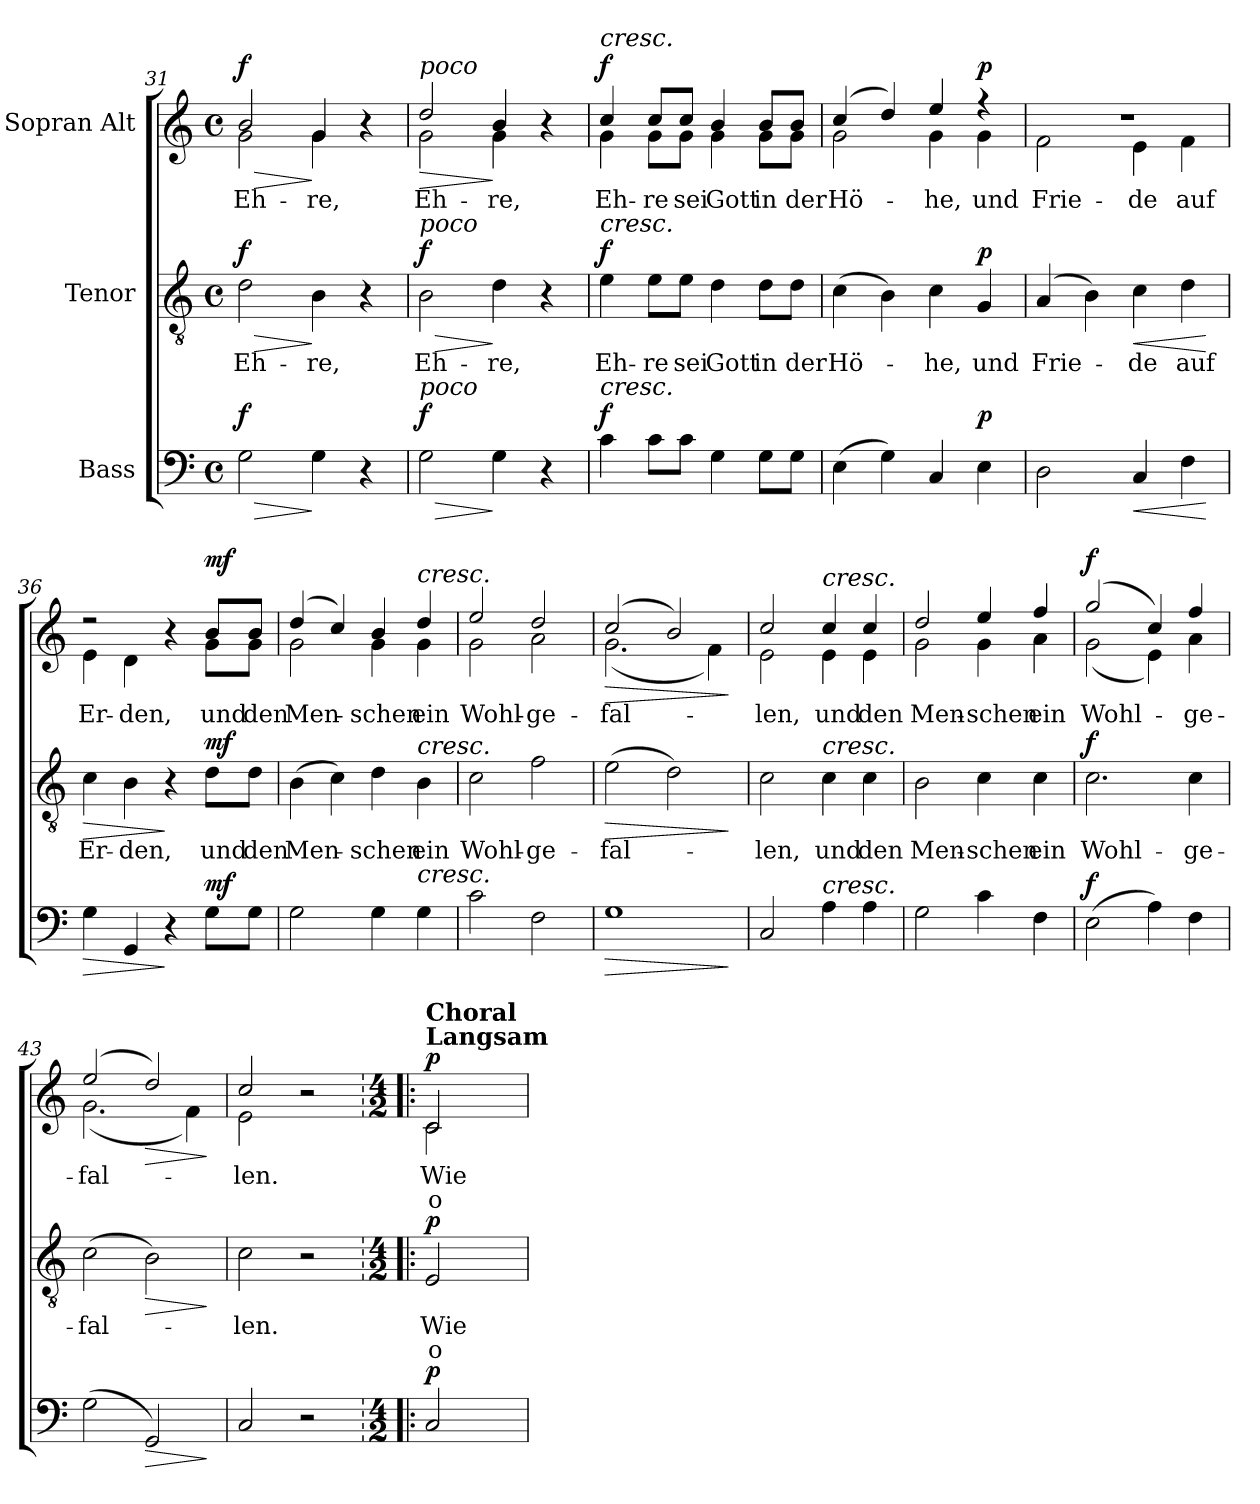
**kern	**dynam	**kern	**text	**text	**dynam	**kern	**text	**text	**dynam
*part3	*part3	*part2	*part2	*part2	*part2	*part1	*part1	*part1	*part1
*staff3	*staff3	*staff2	*staff2	*staff2	*staff2	*staff1	*staff1	*staff1	*staff1
*I"Bass	*	*I"Tenor	*	*	*	*I"Sopran Alt	*	*	*
*clefF4	*	*clefGv2	*	*	*	*clefG2	*	*	*
*k[]	*	*k[]	*	*	*	*k[]	*	*	*
*M4/4	*	*M4/4	*	*	*	*M4/4	*	*	*
*met(c)	*	*met(c)	*	*	*	*met(c)	*	*	*
=31	=31	=31	=31	=31	=31	=31	=31	=31	=31
!	!LO:HP:b	!	!LO:LY:b	!	!LO:HP:b	!	!LO:LY:b	!	!LO:HP:b
*	*	*	*	*	*	*^	*	*	*
!	!LO:DY:n=1:a	!	!	!	!LO:DY:n=1:a	!	!	!	!	!LO:DY:n=1:a
2G\	> f	2d\	Eh-	.	> f	2b/	2g\	Eh-	.	> f
!	!	!	!LO:LY:b	!	!	!	!	!LO:LY:b	!	!
4G\	]	4B\	-re,	.	]	4g/	4g\	-re,	.	]
4r	.	4r	.	.	.	4r	4ryy	.	.	.
=32	=32	=32	=32	=32	=32	=32	=32	=32	=32	=32
!	!	!	!	!	!	!LO:TX:a:i:t=poco	!	!	!	!
!	!	!LO:TX:a:i:t=poco	!	!	!	!	!	!	!	!
!LO:TX:a:i:t=poco	!	!	!	!	!	!	!	!	!	!
!	!LO:HP:b	!	!LO:LY:b	!	!LO:HP:b	!	!	!LO:LY:b	!	!LO:HP:b
!	!LO:DY:n=1:a	!	!	!	!LO:DY:n=1:a	!	!	!	!	!LO:DY:n=1:a
2G\	> f	2B\	Eh-	.	> f	2dd/	2g\	Eh-	.	> other-dynamics
!	!	!	!LO:LY:b	!	!	!	!	!LO:LY:b	!	!
4G\	]	4d\	-re,	.	]	4b/	4g\	-re,	.	]
4r	.	4r	.	.	.	4r	4ryy	.	.	.
!!LO:LB:g=z	!!
=33	=33	=33	=33	=33	=33	=33	=33	=33	=33	=33
!	!	!	!	!	!	!LO:TX:a:i:t=cresc.	!	!	!	!
!	!	!LO:TX:a:i:t=cresc.	!	!	!	!	!	!	!	!
!LO:TX:a:i:t=cresc.	!	!	!	!	!	!	!	!	!	!
!	!LO:DY:a	!	!LO:LY:b	!	!LO:DY:a	!	!	!LO:LY:b	!	!LO:DY:a
4c\	f	4e\	Eh-	.	f	4cc/	4g\	Eh-	.	f
!	!	!	!LO:LY:b	!	!	!	!	!LO:LY:b	!	!
8c\L	.	8e\L	-re	.	.	8cc/L	8g\L	-re	.	.
!	!	!	!LO:LY:b	!	!	!	!	!LO:LY:b	!	!
8c\J	.	8e\J	sei	.	.	8cc/J	8g\J	sei	.	.
!	!	!	!LO:LY:b	!	!	!	!	!LO:LY:b	!	!
4G\	.	4d\	Gott	.	.	4b/	4g\	Gott	.	.
!	!	!	!LO:LY:b	!	!	!	!	!LO:LY:b	!	!
8G\L	.	8d\L	in	.	.	8b/L	8g\L	in	.	.
!	!	!	!LO:LY:b	!	!	!	!	!LO:LY:b	!	!
8G\J	.	8d\J	der	.	.	8b/J	8g\J	der	.	.
=34	=34	=34	=34	=34	=34	=34	=34	=34	=34	=34
!	!	!	!LO:LY:b	!	!	!	!	!LO:LY:b	!	!
(4E\	.	(4c\	Hö-	.	.	(4cc/	2g\	Hö-	.	.
4G\)	.	4B\)	.	.	.	4dd/)	.	.	.	.
!	!	!	!LO:LY:b	!	!	!	!	!LO:LY:b	!	!
4C/	.	4c\	-he,	.	.	4ee/	4g\	-he,	.	.
!	!LO:DY:a	!	!LO:LY:b	!	!LO:DY:a	!	!	!LO:LY:b	!	!LO:DY:b
4E\	p	4G/	und	.	p	4r	4g\	und	.	p
=35	=35	=35	=35	=35	=35	=35	=35	=35	=35	=35
!	!	!	!LO:LY:b	!	!	!	!	!LO:LY:b	!	!
2D\	.	(4A/	Frie-	.	.	1r	2f\	Frie-	.	.
.	.	4B\)	.	.	.	.	.	.	.	.
!	!LO:HP:b	!	!LO:LY:b	!	!LO:HP:b	!	!	!LO:LY:b	!	!
4C/	<	4c\	-de	.	<	.	4e\	-de	.	.
!	!	!	!LO:LY:b	!	!	!	!	!LO:LY:b	!	!
4F\	.	4d\	auf	.	.	.	4f\	auf	.	.
*	*	*	*	*	*	*v	*v	*	*	*
.	[	.	.	.	[	.	.	.	.
=36	=36	=36	=36	=36	=36	=36	=36	=36	=36
!	!LO:HP:b	!	!LO:LY:b	!	!LO:HP:b	!	!LO:LY:b	!	!
*	*	*	*	*	*	*^	*	*	*
4G\	>	4c\	Er-	.	>	2r	4e\	Er-	.	.
!	!	!	!LO:LY:b	!	!	!	!	!LO:LY:b	!	!
4GG/	.	4B\	-den,	.	.	.	4d\	-den,	.	.
4r	]	4r	.	.	]	4r	4ryy	.	.	.
!	!LO:DY:a	!	!LO:LY:b	!	!LO:DY:a	!	!	!LO:LY:b	!	!LO:DY:a
8G\L	mf	8d\L	und	.	mf	8b/L	8g\L	und	.	mf
!	!	!	!LO:LY:b	!	!	!	!	!LO:LY:b	!	!
8G\J	.	8d\J	den	.	.	8b/J	8g\J	den	.	.
=37	=37	=37	=37	=37	=37	=37	=37	=37	=37	=37
!	!	!	!LO:LY:b	!	!	!	!	!LO:LY:b	!	!
2G\	.	(4B\	Men-	.	.	(4dd/	2g\	Men-	.	.
.	.	4c\)	.	.	.	4cc/)	.	.	.	.
!	!	!	!LO:LY:b	!	!	!	!	!LO:LY:b	!	!
4G\	.	4d\	-schen	.	.	4b/	4g\	-schen	.	.
!	!	!	!	!	!	!LO:TX:a:i:t=cresc.	!	!	!	!
!	!	!LO:TX:a:i:t=cresc.	!	!	!	!	!	!	!	!
!LO:TX:a:i:t=cresc.	!	!	!	!	!	!	!	!	!	!
!	!	!	!LO:LY:b	!	!	!	!	!LO:LY:b	!	!
4G\	.	4B\	ein	.	.	4dd/	4g\	ein	.	.
!!LO:LB:g=z	!!
=38	=38	=38	=38	=38	=38	=38	=38	=38	=38	=38
!	!	!	!LO:LY:b	!	!	!	!	!LO:LY:b	!	!
2c\	.	2c\	Wohl-	.	.	2ee/	2g\	Wohl-	.	.
!	!	!	!LO:LY:b	!	!	!	!	!LO:LY:b	!	!
2F\	.	2f\	-ge-	.	.	2dd/	2a\	-ge-	.	.
=39	=39	=39	=39	=39	=39	=39	=39	=39	=39	=39
!	!LO:HP:b	!	!LO:LY:b	!	!LO:HP:b	!	!	!LO:LY:b	!	!LO:HP:b
1G	>	(2e\	-fal-	.	>	(2cc/	(2.g\	-fal-	.	>
.	.	2d\)	.	.	.	2b/)	.	.	.	.
.	.	.	.	.	.	.	4f\)	.	.	.
*	*	*	*	*	*	*v	*v	*	*	*
.	]	.	.	.	]	.	.	.	]
=40	=40	=40	=40	=40	=40	=40	=40	=40	=40
!	!	!	!LO:LY:b	!	!	!	!LO:LY:b	!	!
*	*	*	*	*	*	*^	*	*	*
2C/	.	2c\	-len,	.	.	2cc/	2e\	-len,	.	.
!	!	!	!	!	!	!LO:TX:a:i:t=cresc.	!	!	!	!
!	!	!LO:TX:a:i:t=cresc.	!	!	!	!	!	!	!	!
!LO:TX:a:i:t=cresc.	!	!	!	!	!	!	!	!	!	!
!	!	!	!LO:LY:b	!	!	!	!	!LO:LY:b	!	!
4A\	.	4c\	und	.	.	4cc/	4e\	und	.	.
!	!	!	!LO:LY:b	!	!	!	!	!LO:LY:b	!	!
4A\	.	4c\	den	.	.	4cc/	4e\	den	.	.
=41	=41	=41	=41	=41	=41	=41	=41	=41	=41	=41
!	!	!	!LO:LY:b	!	!	!	!	!LO:LY:b	!	!
2G\	.	2B\	Men-	.	.	2dd/	2g\	Men-	.	.
!	!	!	!LO:LY:b	!	!	!	!	!LO:LY:b	!	!
4c\	.	4c\	-schen	.	.	4ee/	4g\	-schen	.	.
!	!	!	!LO:LY:b	!	!	!	!	!LO:LY:b	!	!
4F\	.	4c\	ein	.	.	4ff/	4a\	ein	.	.
=42	=42	=42	=42	=42	=42	=42	=42	=42	=42	=42
!	!LO:DY:a	!	!LO:LY:b	!	!LO:DY:a	!	!	!LO:LY:b	!	!LO:DY:a
(2E\	f	2.c\	Wohl-	.	f	(2gg/	(2g\	Wohl-	.	f
4A\)	.	.	.	.	.	4cc/)	4e\)	.	.	.
!	!	!	!LO:LY:b	!	!	!	!	!LO:LY:b	!	!
4F\	.	4c\	-ge-	.	.	4ff/	4a\	-ge-	.	.
=43	=43	=43	=43	=43	=43	=43	=43	=43	=43	=43
!	!	!	!LO:LY:b	!	!	!	!	!LO:LY:b	!	!
(2G\	.	(2c\	-fal-	.	.	(2ee/	(2.g\	-fal-	.	.
!	!LO:HP:b	!	!	!	!LO:HP:b	!	!	!	!	!LO:HP:b
2GG/)	>	2B\)	.	.	>	2dd/)	.	.	.	>
.	.	.	.	.	.	.	4f\)	.	.	.
*	*	*	*	*	*	*v	*v	*	*	*
.	]	.	.	.	]	.	.	.	]
=44	=44	=44	=44	=44	=44	=44	=44	=44	=44
!	!	!	!LO:LY:b	!	!	!	!LO:LY:b	!	!
*	*	*	*	*	*	*^	*	*	*
2C/	.	2c\	-len.	.	.	2cc/	2e\	-len.	.	.
2r	.	2r	.	.	.	2r	2ryy	.	.	.
!!LO:PB:g=z	!!
=44X1|!:	=44X1|!:	=44X1|!:	=44X1|!:	=44X1|!:	=44X1|!:	=44X1|!:	=44X1|!:	=44X1|!:	=44X1|!:	=44X1|!:
*M4/2	*	*M4/2	*	*	*	*M4/2	*	*	*	*
!	!	!	!	!	!	!LO:TX:a:B:t=Langsam	!	!	!	!
!	!	!	!	!	!	!LO:TX:a:B:t=Choral	!	!	!	!
!	!LO:DY:a	!	!LO:LY:b	!LO:LY:b	!LO:DY:a	!	!	!LO:LY:b	!LO:LY:b	!LO:DY:a
2C/	p	2E/	Wie	o	p	2c/	2c\	Wie	o	p
*	*	*	*	*	*	*v	*v	*	*	*
=	=	=	=	=	=	=	=	=	=
*-	*-	*-	*-	*-	*-	*-	*-	*-	*-
